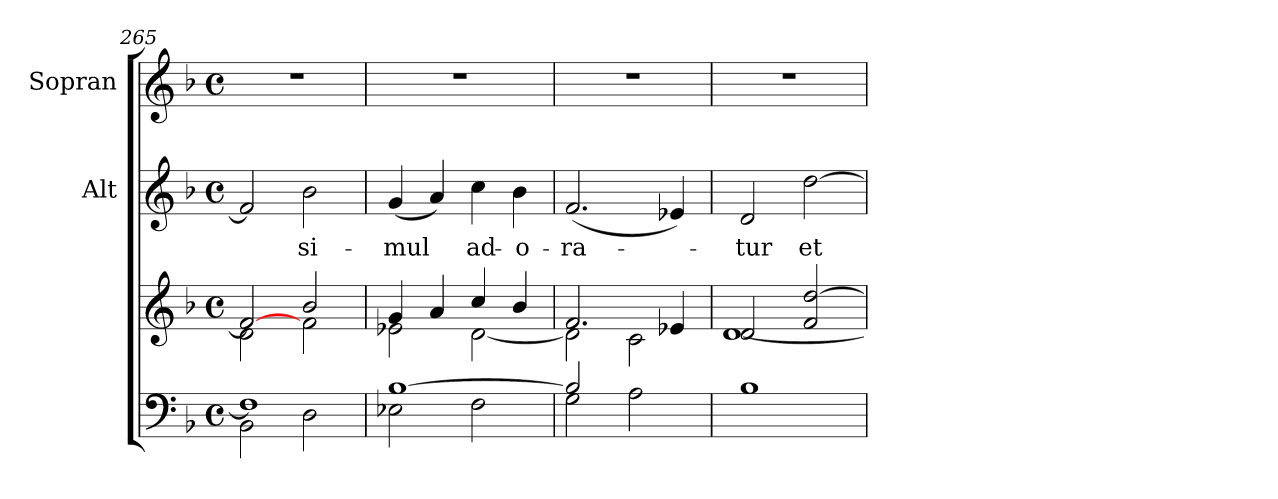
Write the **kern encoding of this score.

**kern	**kern	**kern	**text	**kern
*part3	*part3	*part2	*part2	*part1
*staff4	*staff3	*staff2	*staff2	*staff1
*	*	*I"Alt	*	*I"Sopran
*	*	*I'A.	*	*I'S.
*clefF4	*clefG2	*clefG2	*	*clefG2
*k[b-]	*k[b-]	*k[b-]	*	*k[b-]
*F:	*F:	*F:	*	*F:
*M4/4	*M4/4	*M4/4	*	*M4/4
*met(c)	*met(c)	*met(c)	*	*met(c)
=265	=265	=265	=265	=265
*^	*^	*	*	*
1F]	2BB-\	2f/_	2d\	2f/]	.	1r
!	!	!	!	!	!LO:LY:b	!
.	2D\	2b-/	2f\	2b-\	si-	.
=266	=266	=266	=266	=266	=266	=266
!	!	!	!	!	!LO:LY:b	!
[>1B-	2E-X\	4g/	2e-X\	(<4g/	-mul	1r
.	.	4a/	.	4a/)	.	.
!	!	!	!	!	!LO:LY:b	!
.	2F\	4cc/	[<2d\	4cc\	ad-	.
!	!	!	!	!	!LO:LY:b	!
.	.	4b-/	.	4b-\	-o-	.
=267	=267	=267	=267	=267	=267	=267
!	!	!	!	!	!LO:LY:b	!
2B-/]	2G\	2.f/	2d\]	(<2.f/	-ra-	1r
2ryy	2A\	.	2c\	.	.	.
.	.	4e-X/	.	4e-X/)	.	.
*v	*v	*	*	*	*	*
!!LO:PB:g=z
=268	=268	=268	=268	=268	=268
!	!	!	!	!LO:LY:b	!
1B-	2d/	[<1d	2d/	-tur	1r
!	!	!	!	!LO:LY:b	!
.	2f/ [>2dd/	.	[2dd\	et	.
*	*v	*v	*	*	*
=	=	=	=	=
*-	*-	*-	*-	*-
